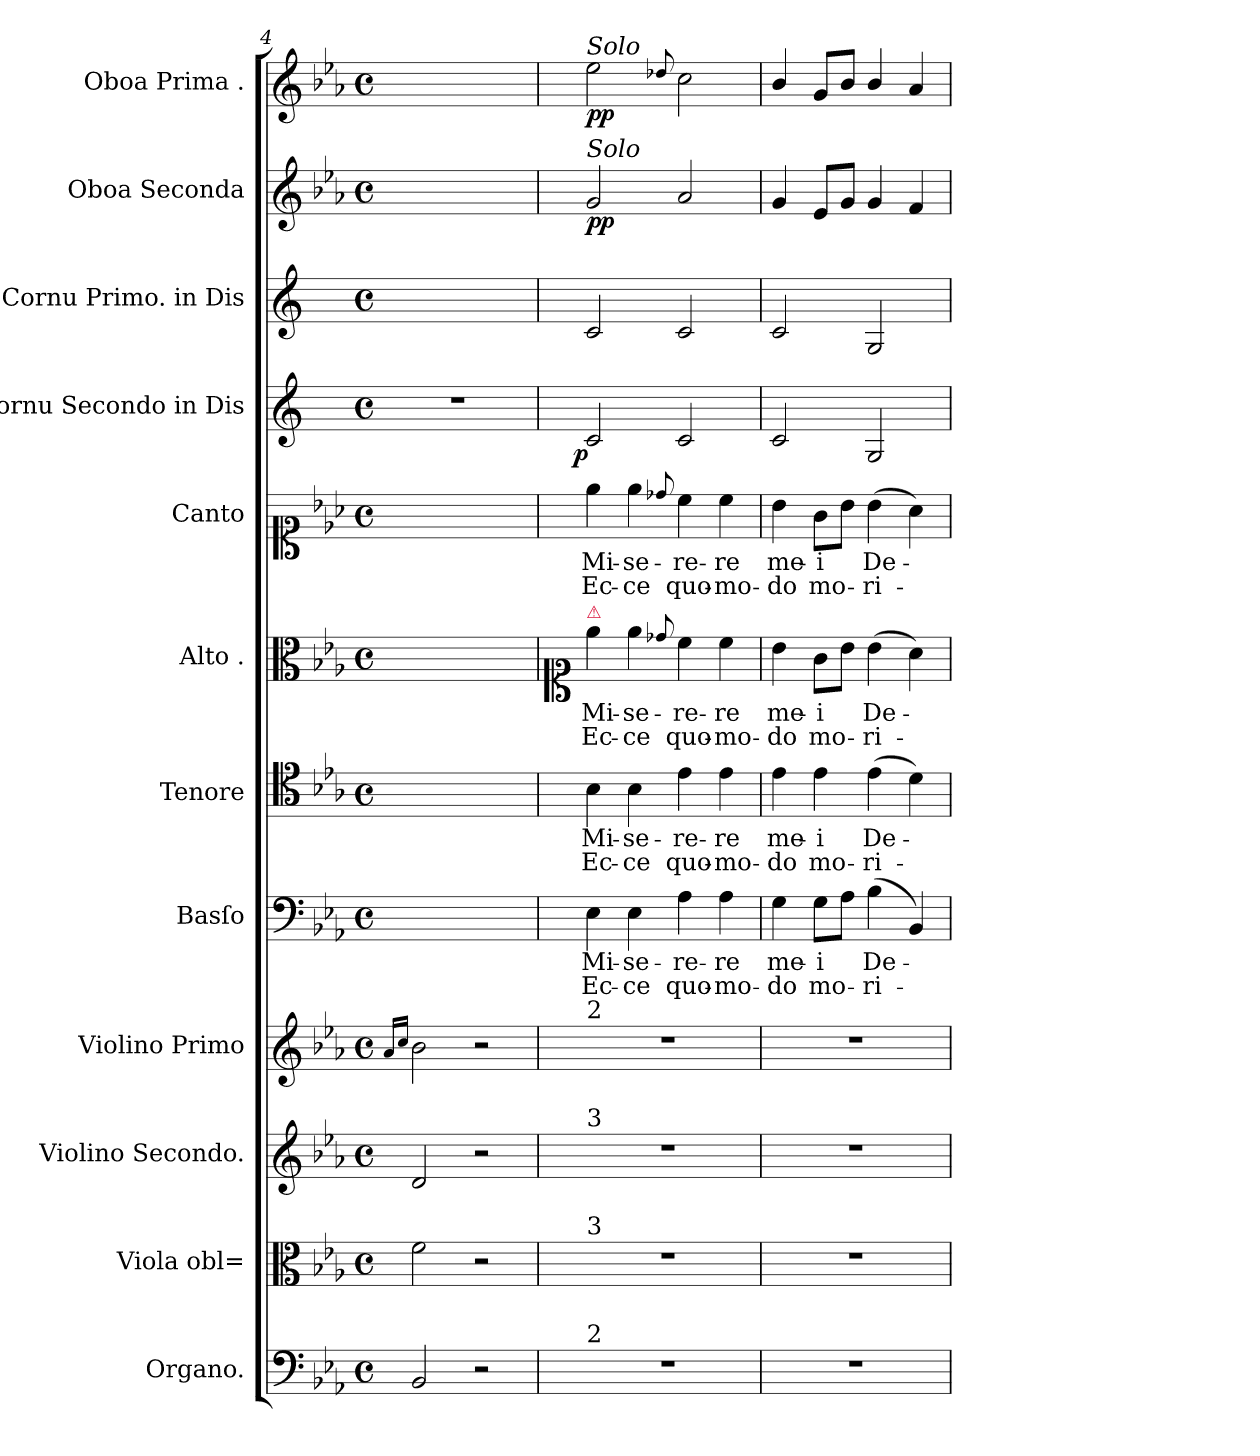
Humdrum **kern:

**kern	**kern	**kern	**kern	**kern	**text	**text	**kern	**text	**text	**kern	**text	**text	**kern	**text	**text	**kern	**dynam	**kern	**kern	**dynam	**kern	**dynam
*part12	*part11	*part10	*part9	*part8	*part8	*part8	*part7	*part7	*part7	*part6	*part6	*part6	*part5	*part5	*part5	*part4	*part4	*part3	*part2	*part2	*part1	*part1
*staff12	*staff11	*staff10	*staff9	*staff8	*staff8	*staff8	*staff7	*staff7	*staff7	*staff6	*staff6	*staff6	*staff5	*staff5	*staff5	*staff4	*staff4	*staff3	*staff2	*staff2	*staff1	*staff1
*I"Organo.	*I"Viola obl=	*I"Violino Secondo.	*I"Violino Primo	*I"Basſo	*	*	*I"Tenore	*	*	*I"Alto .	*	*	*I"Canto	*	*	*I"Cornu Secondo in Dis	*	*I"Cornu Primo. in Dis	*I"Oboa Seconda	*	*I"Oboa Prima .	*
*I'org	*I'vla obl	*I'vl 2	*I'vl 1	*I'B	*	*	*I'T	*	*	*I'A	*	*	*	*	*	*I'cor 2	*	*I'cor 1	*I'ob 2	*	*I'ob 1	*
*clefF4	*clefC3	*clefG2	*clefG2	*clefF4	*	*	*clefC4	*	*	*clefC3	*	*	*clefC1	*	*	*clefG2	*	*clefG2	*clefG2	*	*clefG2	*
*	*	*	*	*	*	*	*	*	*	*	*	*	*	*	*	*ITrd5c9	*	*ITrd5c9	*	*	*	*
*k[b-e-a-]	*k[b-e-a-]	*k[b-e-a-]	*k[b-e-a-]	*k[b-e-a-]	*	*	*k[b-e-a-]	*	*	*k[b-e-a-]	*	*	*k[b-e-a-]	*	*	*k[b-e-a-]	*	*k[b-e-a-]	*k[b-e-a-]	*	*k[b-e-a-]	*
*E-:	*E-:	*E-:	*E-:	*E-:	*	*	*E-:	*	*	*E-:	*	*	*E-:	*	*	*E-:	*	*E-:	*E-:	*	*E-:	*
*M4/4	*M4/4	*M4/4	*M4/4	*M4/4	*	*	*M4/4	*	*	*M4/4	*	*	*M4/4	*	*	*M4/4	*	*M4/4	*M4/4	*	*M4/4	*
*met(c)	*met(c)	*met(c)	*met(c)	*met(c)	*	*	*met(c)	*	*	*met(c)	*	*	*met(c)	*	*	*met(c)	*	*met(c)	*met(c)	*	*met(c)	*
=4	=4	=4	=4	=4	=4	=4	=4	=4	=4	=4	=4	=4	=4	=4	=4	=4	=4	=4	=4	=4	=4	=4
.	.	.	16qqa-/LL	.	.	.	.	.	.	.	.	.	.	.	.	.	.	.	.	.	.	.
.	.	.	16qqcc/JJ	.	.	.	.	.	.	.	.	.	.	.	.	.	.	.	.	.	.	.
2BB-/	2f\	2d/	2b-\	1ryy	.	.	1ryy	.	.	1ryy	.	.	1ryy	.	.	1r	.	1ryy	1ryy	.	1ryy	.
2r	2r	2r	2r	.	.	.	.	.	.	.	.	.	.	.	.	.	.	.	.	.	.	.
=5	=5	=5	=5	=5	=5	=5	=5	=5	=5	=5	=5	=5	=5	=5	=5	=5	=5	=5	=5	=5	=5	=5
*	*	*	*	*	*	*	*	*	*	*clefC1	*	*	*	*	*	*	*	*	*	*	*	*
!	!	!	!	!	!	!	!	!	!	!	!	!	!	!	!	!	!	!	!	!	!LO:TX:a:i:t=Solo	!
!	!	!	!	!	!	!	!	!	!	!	!	!	!	!	!	!	!	!	!LO:TX:a:i:t=Solo	!	!	!
!	!	!	!	!	!	!	!	!	!	!LO:TX:a:color=crimson:t=⚠	!	!	!	!	!	!	!	!	!	!	!	!
!	!	!	!LO:TX:a:t=2	!	!	!	!	!	!	!	!	!	!	!	!	!	!	!	!	!	!	!
!	!	!LO:TX:a:t=3	!	!	!	!	!	!	!	!	!	!	!	!	!	!	!	!	!	!	!	!
!	!LO:TX:a:t=3	!	!	!	!	!	!	!	!	!	!	!	!	!	!	!	!	!	!	!	!	!
!LO:TX:a:t=2	!	!	!	!	!	!	!	!	!	!	!	!	!	!	!	!	!	!	!	!	!	!
!	!	!	!	!	!	!	!	!	!	!	!	!	!	!	!	!	!LO:DY:rj	!	!	!	!	!
1r	1r	1r	1r	4E-\	Mi-	Ec-	4B-\	Mi-	Ec-	4ee-\	Mi-	Ec-	4ee-\	Mi-	Ec-	2E-/	p	2E-/	2g/	pp	2ee-\	pp
.	.	.	.	4E-\	-se-	-ce	4B-\	-se-	-ce	4ee-\	-se-	-ce	4ee-\	-se-	-ce	.	.	.	.	.	.	.
.	.	.	.	.	.	.	.	.	.	8qqdd-X/	.	.	8qqdd-X/	.	.	.	.	.	.	.	8qqdd-X/	.
.	.	.	.	4A-\	-re-	quo-	4e-\	-re-	quo-	4cc\	-re-	quo-	4cc\	-re-	quo-	2E-/	.	2E-/	2a-/	.	2cc\	.
.	.	.	.	4A-\	-re	-mo-	4e-\	-re	-mo-	4cc\	-re	-mo-	4cc\	-re	-mo-	.	.	.	.	.	.	.
=6	=6	=6	=6	=6	=6	=6	=6	=6	=6	=6	=6	=6	=6	=6	=6	=6	=6	=6	=6	=6	=6	=6
1r	1r	1r	1r	4G\	me-	-do	4e-\	me-	-do	4b-\	me-	-do	4b-\	me-	-do	2E-/	.	2E-/	4g/	.	4b-/	.
.	.	.	.	8G\L	-i	mo-	4e-\	-i	mo-	8g\L	-i	mo-	8g\L	-i	mo-	.	.	.	8e-/L	.	8g/L	.
.	.	.	.	8A-\J	.	.	.	.	.	8b-\J	.	.	8b-\J	.	.	.	.	.	8g/J	.	8b-/J	.
.	.	.	.	(4B-\	De-	-ri-	(4e-\	De-	-ri-	(4b-\	De-	-ri-	(4b-\	De-	-ri-	2BB-/	.	2BB-/	4g/	.	4b-/	.
.	.	.	.	4BB-/)	.	.	4d\)	.	.	4a-\)	.	.	4a-\)	.	.	.	.	.	4f/	.	4a-/	.
=	=	=	=	=	=	=	=	=	=	=	=	=	=	=	=	=	=	=	=	=	=	=
*-	*-	*-	*-	*-	*-	*-	*-	*-	*-	*-	*-	*-	*-	*-	*-	*-	*-	*-	*-	*-	*-	*-
